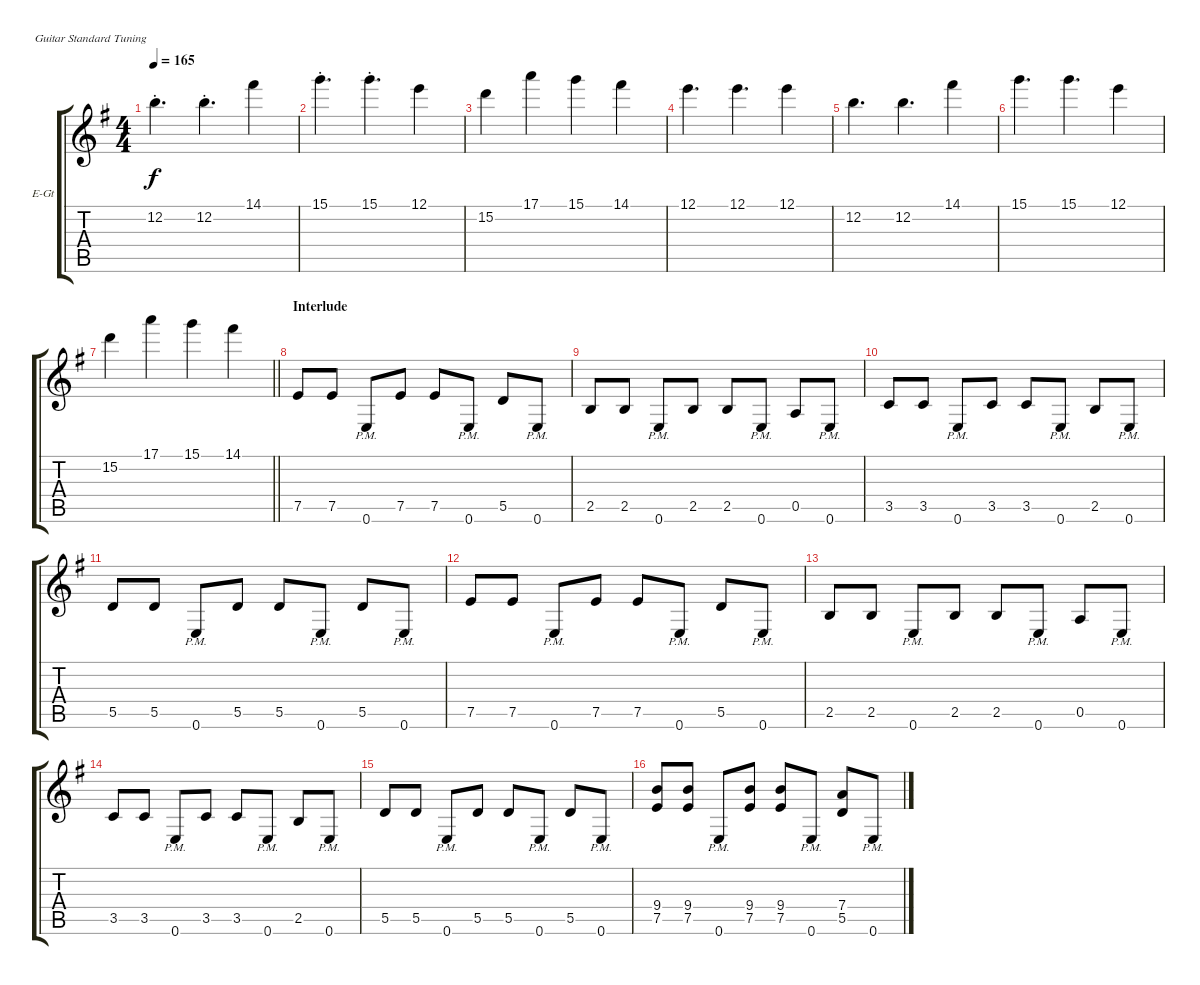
\bracketExtendMode groupsimilarinstruments
\firstSystemTrackNameOrientation horizontal
\otherSystemsTrackNameOrientation horizontal
\track ("Track 3" "E-Gt") {instrument overdrivenguitar}
\staff {score tabs}
\tuning (E4 B3 G3 D3 A2 E2)
\ts (4 4)
\tempo 165
\clef g2
\ks eminor
12.2{st}.4{d dy f} 12.2{st}.4{d} 14.1.4 |
15.1{st}.4{d} 15.1{st}.4{d} 12.1.4 |
15.2.4 17.1.4 15.1.4 14.1.4 |
12.1.4{d} 12.1.4{d} 12.1.4 |
12.2.4{d} 12.2.4{d} 14.1.4 |
15.1.4{d} 15.1.4{d} 12.1.4 |
\barLineRight lightlight
15.2.4 17.1.4 15.1.4 14.1.4 |
\section ("" "Interlude")
7.5.8 7.5.8 0.6{pm}.8 7.5.8 7.5.8 0.6{pm}.8 5.5.8 0.6{pm}.8 |
2.5.8 2.5.8 0.6{pm}.8 2.5.8 2.5.8 0.6{pm}.8 0.5.8 0.6{pm}.8 |
3.5.8 3.5.8 0.6{pm}.8 3.5.8 3.5.8 0.6{pm}.8 2.5.8 0.6{pm}.8 |
5.5.8 5.5.8 0.6{pm}.8 5.5.8 5.5.8 0.6{pm}.8 5.5.8 0.6{pm}.8 |
7.5.8 7.5.8 0.6{pm}.8 7.5.8 7.5.8 0.6{pm}.8 5.5.8 0.6{pm}.8 |
2.5.8 2.5.8 0.6{pm}.8 2.5.8 2.5.8 0.6{pm}.8 0.5.8 0.6{pm}.8 |
3.5.8 3.5.8 0.6{pm}.8 3.5.8 3.5.8 0.6{pm}.8 2.5.8 0.6{pm}.8 |
5.5.8 5.5.8 0.6{pm}.8 5.5.8 5.5.8 0.6{pm}.8 5.5.8 0.6{pm}.8 |
(9.4 7.5).8 (9.4 7.5).8 0.6{pm}.8 (9.4 7.5).8 (9.4 7.5).8 0.6{pm}.8 (7.4 5.5).8 0.6{pm}.8
